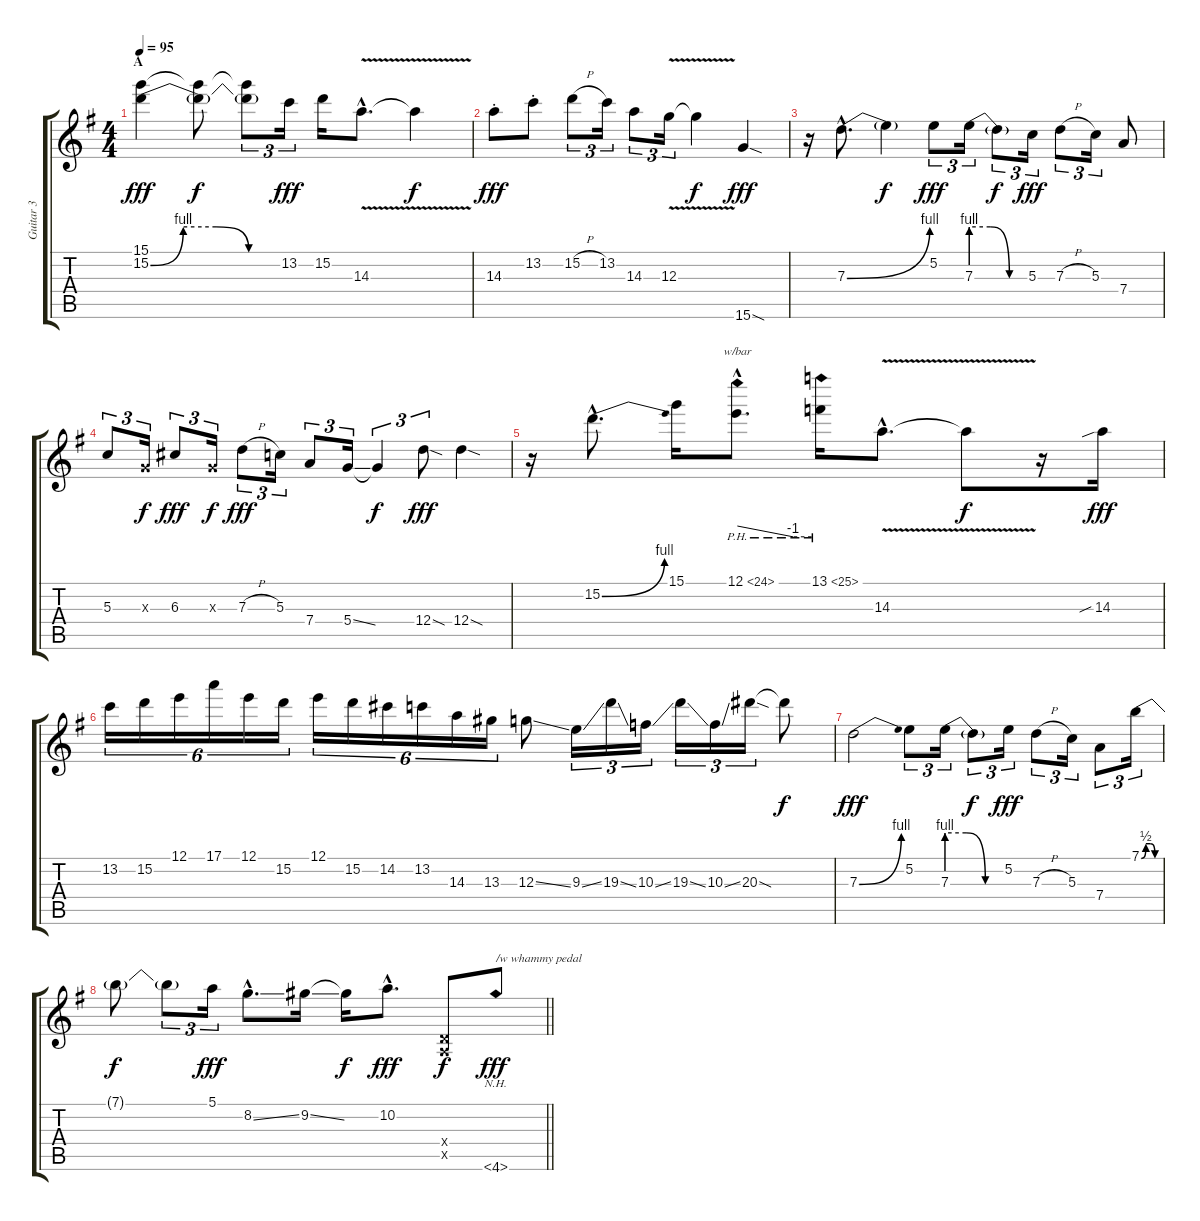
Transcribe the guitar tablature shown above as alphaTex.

\track ("Guitar 3" "Guitar 3") {instrument distortionguitar}
\staff {score tabs}
\tuning (E4 B3 G3 D3 A2 E2) {hide}
\ts (4 4)
\section ("" "A")
\tempo 95
\clef g2
\ks g
(15.1 15.2{be (custom 0 0 15 4 30 4 45 0 60 0)}).4{dy fff instrument distortionguitar} (15.1{t} 15.2{t}).8{dy f} (15.1{t} 15.2{t}).8{tu (3 2)} 13.2.16{tu (3 2) dy fff} 15.2.16 14.3{v hac}.8{d} 14.3{t}.4{dy f} |
14.3{st}.8{dy fff} 13.2{st}.8 15.2{h}.8{tu (3 2)} 13.2.16{tu (3 2)} 14.3.8{tu (3 2)} 12.3{v}.16{tu (3 2)} 12.3{t}.4{dy f} 15.6{sod}.4{dy fff} |
r.16 7.3{be (bend 0 0 60 4) hac}.8{d} 7.3{t}.4{dy f} 5.2.8{tu (3 2) dy fff} 7.3{be (custom 0 4 20 4 40 0 60 0)}.16{tu (3 2)} 7.3{t}.8{tu (3 2) dy f} 5.3.16{tu (3 2) dy fff} 7.3{h}.8{tu (3 2)} 5.3.16{tu (3 2)} 7.4.8 |
5.3.8{tu (3 2)} 0.3{x}.16{tu (3 2) dy f} 6.3.8{tu (3 2) dy fff} 0.3{x}.16{tu (3 2) dy f} 7.3{h}.8{tu (3 2) dy fff} 5.3.16{tu (3 2)} 7.4.8{tu (3 2)} 5.4{ss}.16{tu (3 2)} 5.4{t}.4{tu (3 2) dy f} 12.4{sod}.8{tu (3 2) dy fff} 12.4{sod}.4 |
r.16 15.2{be (bend 0 0 60 4) hac}.8{d} 15.1.16 12.1{ph 12 hac}.8{d tbe (custom default 0 0 45 -4 60 -4)} 13.1{ph 12}.16 14.3{v hac}.8{d} 14.3{t}.8{dy f} r.16 14.3{sib}.16{dy fff} |
13.2.16{tu (6 4)} 15.2.16{tu (6 4)} 12.1.16{tu (6 4)} 17.1.16{tu (6 4)} 12.1.16{tu (6 4)} 15.2.16{tu (6 4)} 12.1.16{tu (6 4)} 15.2.16{tu (6 4)} 14.2.16{tu (6 4)} 13.2.16{tu (6 4)} 14.3.16{tu (6 4)} 13.3.16{tu (6 4)} 12.3{ss}.8 9.3{ss}.16{tu (3 2)} 19.3{ss}.16{tu (3 2)} 10.3{ss}.16{tu (3 2)} 19.3{ss}.16{tu (3 2)} 10.3{ss}.16{tu (3 2)} 20.3{sod}.16{tu (3 2)} 20.3{t}.8{dy f} |
7.3{be (bend 0 0 60 4)}.2{dy fff} 5.2.8{tu (3 2)} 7.3{be (custom 0 4 20 4 40 0 60 0)}.16{tu (3 2)} 7.3{t}.8{tu (3 2) dy f} 5.2.16{tu (3 2) dy fff} 7.3{h}.8{tu (3 2)} 5.3.16{tu (3 2)} 7.4.8{tu (3 2)} 7.1{be (custom 0 0 15 2 30 2 45 0 60 0)}.16{tu (3 2)} |
\barLineRight lightlight
7.1{t}.8{dy f} 7.1{t}.8{tu (3 2)} 5.1.16{tu (3 2) dy fff} 8.2{ss hac}.8{d} 9.2{ss}.16 9.2{t}.16{dy f} 10.2{hac}.8{d dy fff} (0.4{x} 0.5{x}).8{dy f} 4.6{nh}.8{txt "/w whammy pedal" dy fff volume 0}
